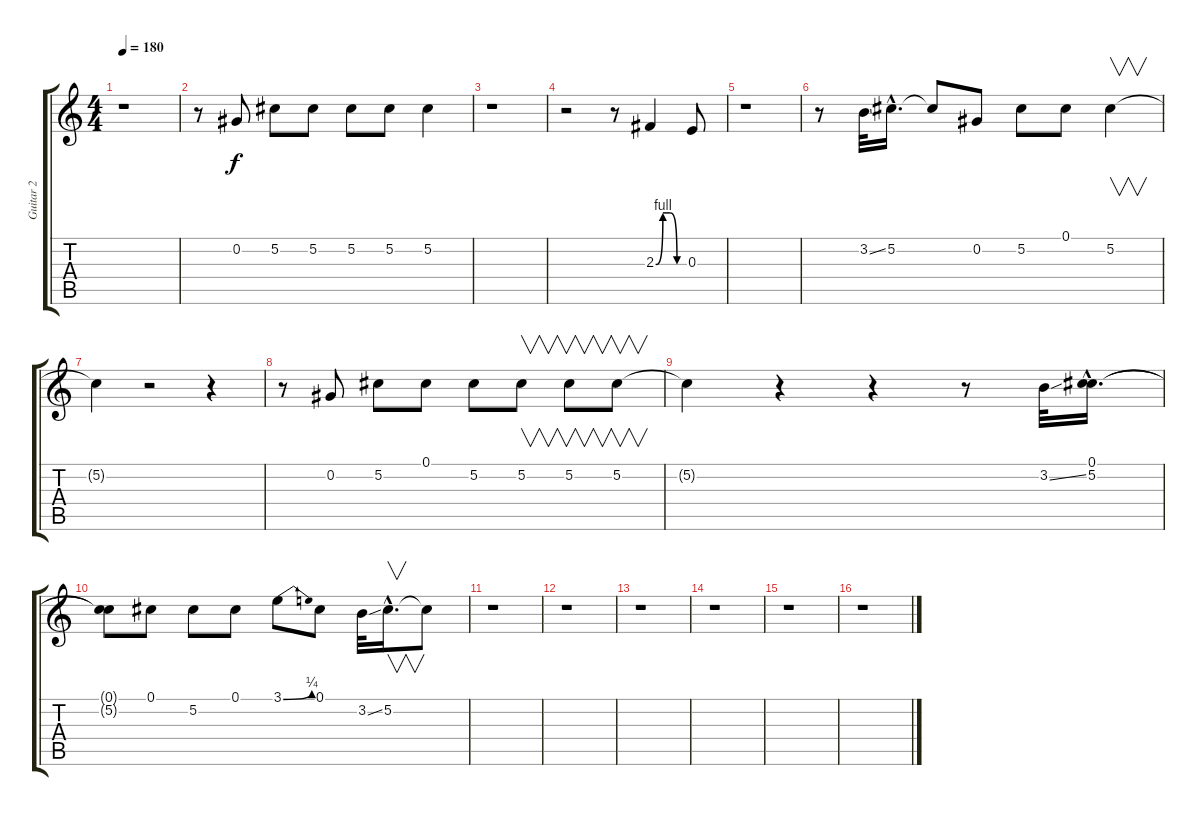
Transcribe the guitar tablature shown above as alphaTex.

\track ("Guitar 2" "Guitar 2") {instrument electricguitarclean}
\staff {score tabs}
\tuning (Db4 Ab3 E3 B2 Gb2 Db2) {hide}
\ts (4 4)
\tempo 180
\clef g2
\ks c
r.1{dy f} |
r.8 0.2.8 5.2.8 5.2.8 5.2.8 5.2.8 5.2.4 |
r.1 |
r.2 r.8 2.3{be (custom 0 0 15 4 30 4 45 0 60 0)}.4 0.3.8 |
r.1 |
r.8 3.2{ss}.32 5.2{hac}.16{d} 5.2{t}.8 0.2.8 5.2.8 0.1.8 5.2.4{v} |
5.2{t}.4 r.2 r.4 |
r.8 0.2.8 5.2.8 0.1.8 5.2.8 5.2.8{v} 5.2.8{v} 5.2.8{v} |
5.2{t}.4 r.4 r.4 r.8 3.2{ss}.32 (0.1{hac} 5.2{hac}).16{d} |
(0.1{t} 5.2{t}).8 0.1.8 5.2.8 0.1.8 3.1{be (bend 0 0 60 1)}.8 0.1.8 3.2{ss}.32 5.2{hac}.16{v d} 5.2{t}.8 |
r.1 |
r.1 |
r.1 |
r.1 |
r.1 |
r.1
